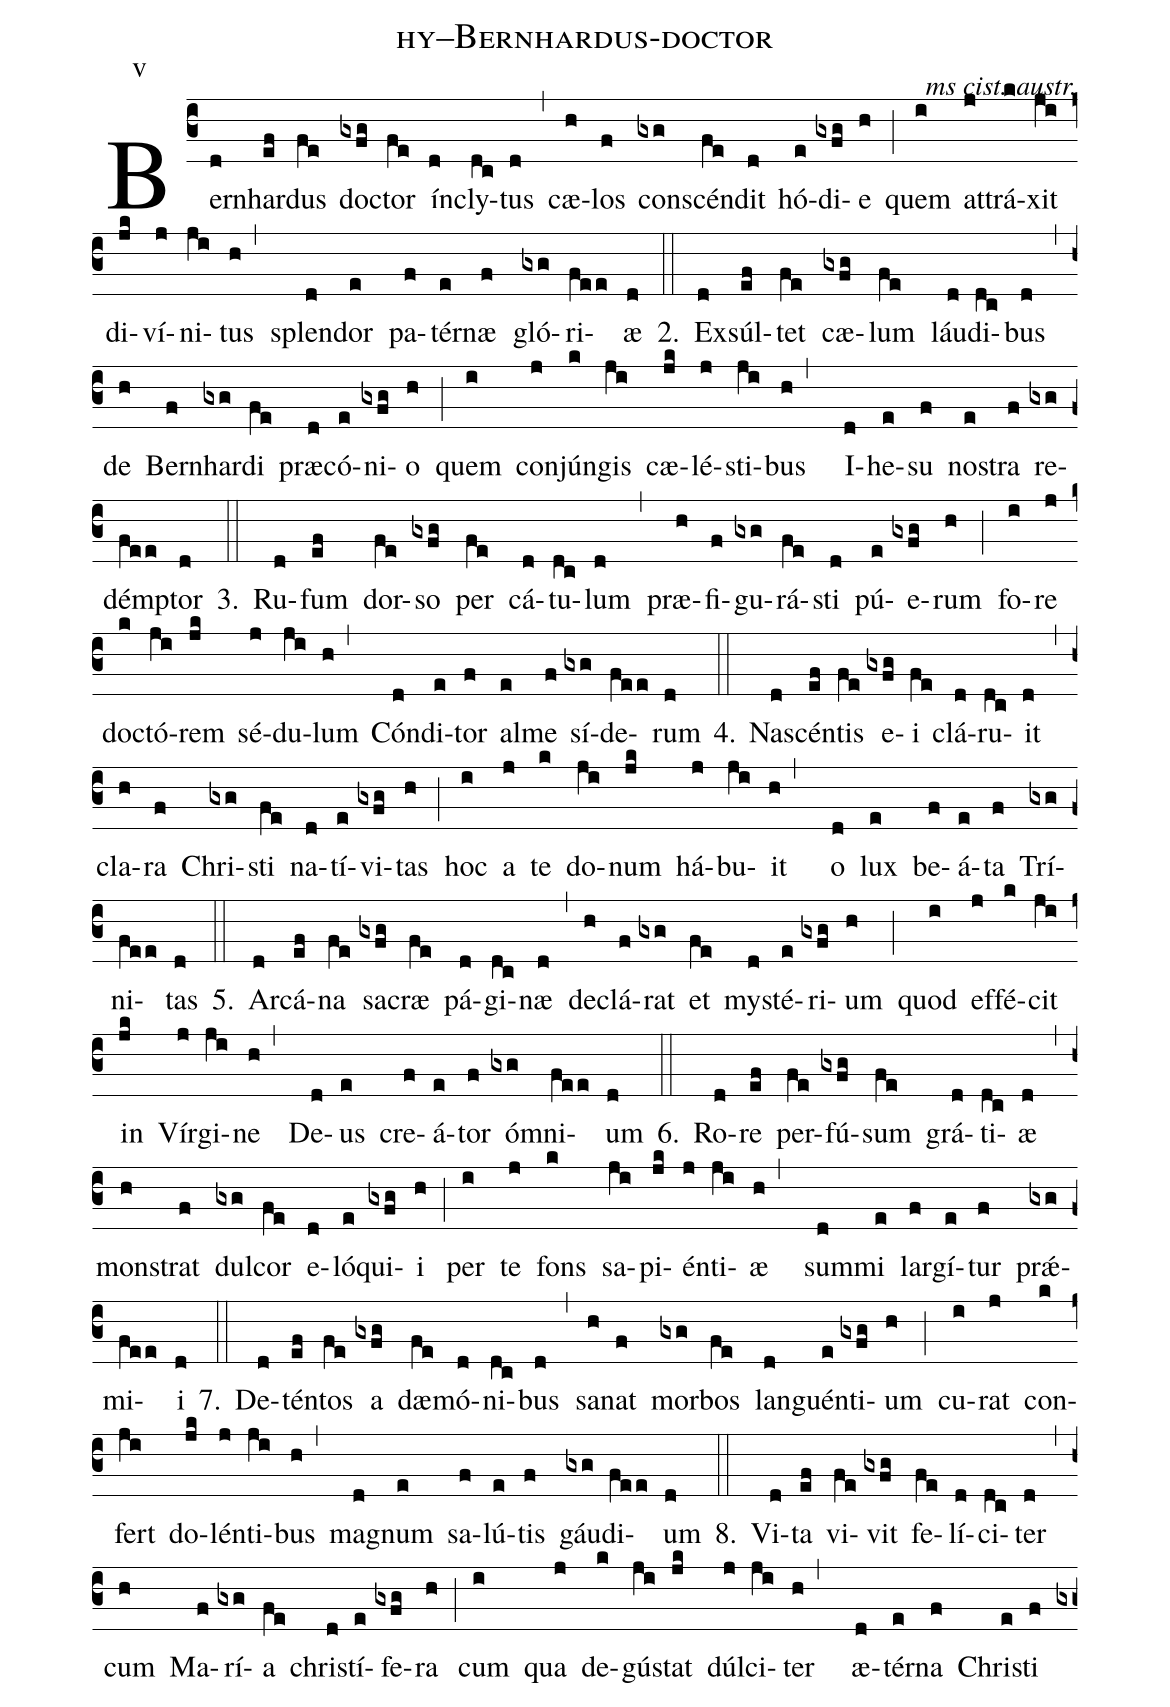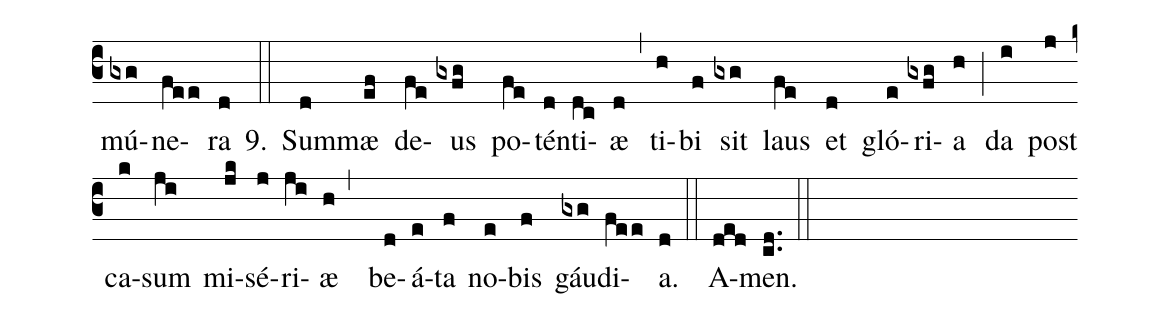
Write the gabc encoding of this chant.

name: hy--Bernhardus-doctor;
commentary: ms cist. austr.;
annotation: v;
%%
(c3)Ber(d)nhar(ef)dus(fe) do(gxfg)ctor(fe) ín(d)cly(dc)tus(d) (,)
cæ(h)los(f) con(gxg)scén(fe)dit(d) hó(e)di(gxfg)e(h) (;)
quem(i) at(j)trá(k)xit(ji) di(jk)ví(j)ni(ji)tus(h,)
splen(d)dor(e) pa(f)tér(e)næ(f) gló(gxg)ri(fee)æ(d)



2.(::) Ex(d)súl(ef)tet(fe) cæ(gxfg)lum(fe) láu(d)di(dc)bus(d) (,)
de(h) Ber(f)nhar(gxg)di(fe) præ(d)có(e)ni(gxfg)o(h) (;)
quem(i) con(j)jún(k)gis(ji) cæ(jk)lé(j)sti(ji)bus(h,)
I(d)he(e)su(f) no(e)stra(f) re(gxg)dém(fee)ptor(d)


3.(::) Ru(d)fum(ef) dor(fe)so(gxfg) per(fe) cá(d)tu(dc)lum(d) (,)
præ(h)fi(f)gu(gxg)rá(fe)sti(d) pú(e)e(gxfg)rum(h) (;)
fo(i)re(j) do(k)ctó(ji)rem(jk) sé(j)du(ji)lum(h,)
Cón(d)di(e)tor(f) al(e)me(f) sí(gxg)de(fee)rum(d)


4.(::) Na(d)scén(ef)tis(fe) e(gxfg)i(fe) clá(d)ru(dc)it(d) (,)
cla(h)ra(f) Chri(gxg)sti(fe) na(d)tí(e)vi(gxfg)tas(h) (;)
hoc(i) a(j) te(k) do(ji)num(jk) há(j)bu(ji)it(h,)
o(d) lux(e) be(f)á(e)ta(f) Trí(gxg)ni(fee)tas(d)


5.(::) Ar(d)cá(ef)na(fe) sa(gxfg)cræ(fe) pá(d)gi(dc)næ(d) (,)
de(h)clá(f)rat(gxg) et(fe) my(d)sté(e)ri(gxfg)um(h) (;)
quod(i) ef(j)fé(k)cit(ji) in(jk) Vír(j)gi(ji)ne(h,)
De(d)us(e) cre(f)á(e)tor(f) óm(gxg)ni(fee)um(d)


6.(::) Ro(d)re(ef) per(fe)fú(gxfg)sum(fe) grá(d)ti(dc)æ(d) (,)
mon(h)strat(f) dul(gxg)cor(fe) e(d)ló(e)qui(gxfg)i(h) (;)
per(i) te(j) fons(k) sa(ji)pi(jk)én(j)ti(ji)æ(h,)
sum(d)mi(e) lar(f)gí(e)tur(f) prǽ(gxg)mi(fee)i(d)


7.(::) De(d)tén(ef)tos(fe) a(gxfg) dæ(fe)mó(d)ni(dc)bus(d) (,)
sa(h)nat(f) mor(gxg)bos(fe) lan(d)guén(e)ti(gxfg)um(h) (;)
cu(i)rat(j) con(k)fert(ji) do(jk)lén(j)ti(ji)bus(h,)
ma(d)gnum(e) sa(f)lú(e)tis(f) gáu(gxg)di(fee)um(d)


8.(::) Vi(d)ta(ef) vi(fe)vit(gxfg) fe(fe)lí(d)ci(dc)ter(d) (,)
cum(h) Ma(f)rí(gxg)a(fe) chri(d)stí(e)fe(gxfg)ra(h) (;)
cum(i) qua(j) de(k)gú(ji)stat(jk) dúl(j)ci(ji)ter(h,)
æ(d)tér(e)na(f) Chri(e)sti(f) mú(gxg)ne(fee)ra(d)


9.(::) Sum(d)mæ(ef) de(fe)us(gxfg) po(fe)tén(d)ti(dc)æ(d) (,)
ti(h)bi(f) sit(gxg) laus(fe) et(d) gló(e)ri(gxfg)a(h) (;)
da(i) post(j) ca(k)sum(ji) mi(jk)sé(j)ri(ji)æ(h,)
be(d)á(e)ta(f) no(e)bis(f) gáu(gxg)di(fee)a.(d) (::)
A(ded)men.(cd..) (::)
